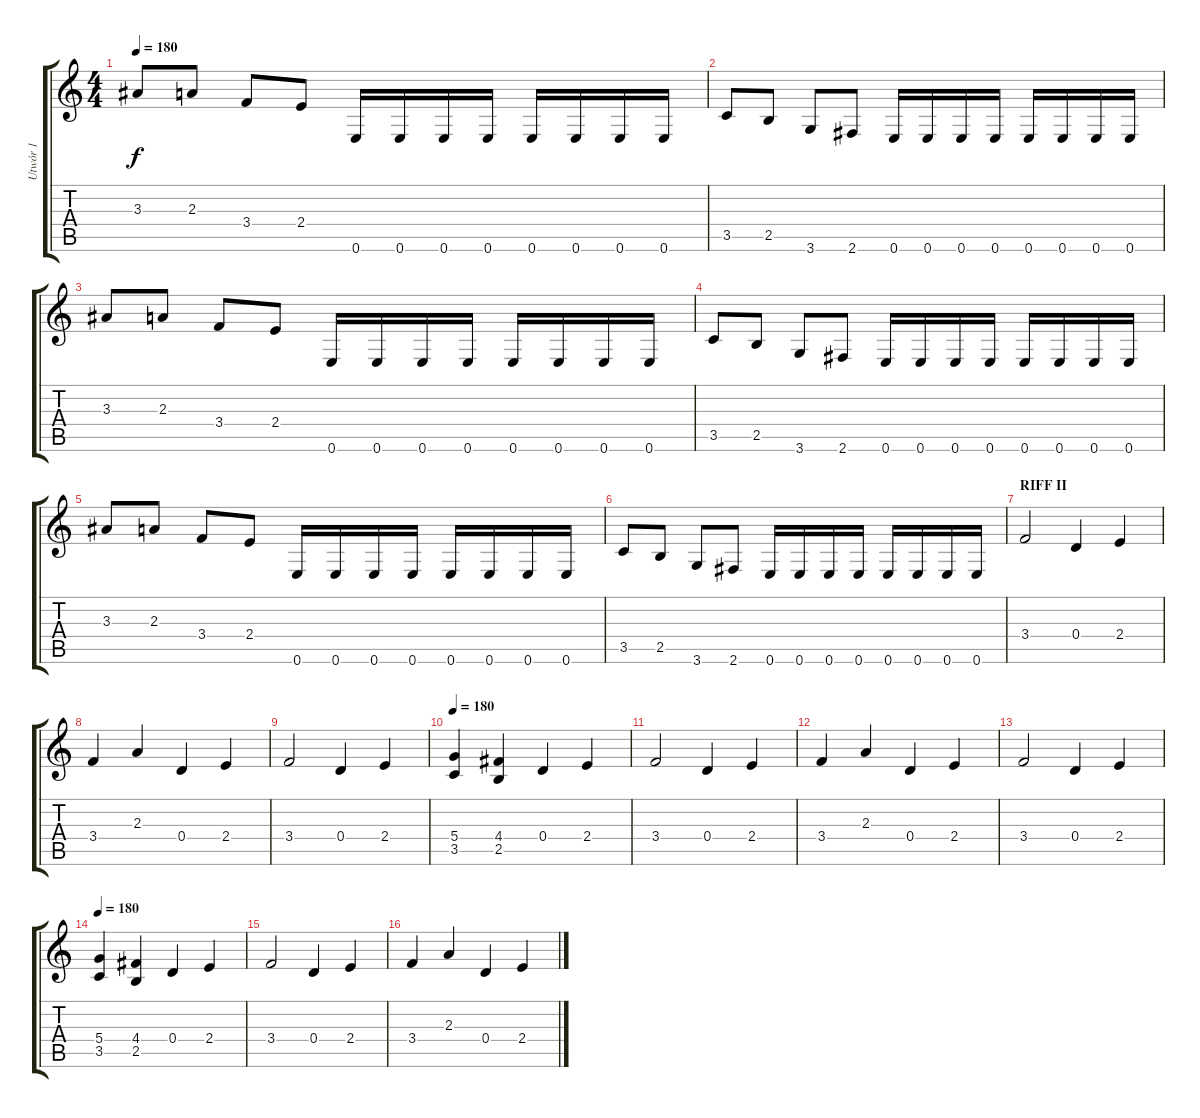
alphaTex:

\track ("Utwór 1" "Utwór 1") {instrument distortionguitar}
\staff {score tabs}
\tuning (E4 B3 G3 D3 A2 E2) {hide}
\ts (4 4)
\tempo 180
\clef g2
\ks c
3.3.8{dy f} 2.3.8 3.4.8 2.4.8 0.6.16 0.6.16 0.6.16 0.6.16 0.6.16 0.6.16 0.6.16 0.6.16 |
3.5.8 2.5.8 3.6.8 2.6.8 0.6.16 0.6.16 0.6.16 0.6.16 0.6.16 0.6.16 0.6.16 0.6.16 |
3.3.8 2.3.8 3.4.8 2.4.8 0.6.16 0.6.16 0.6.16 0.6.16 0.6.16 0.6.16 0.6.16 0.6.16 |
3.5.8 2.5.8 3.6.8 2.6.8 0.6.16 0.6.16 0.6.16 0.6.16 0.6.16 0.6.16 0.6.16 0.6.16 |
3.3.8 2.3.8 3.4.8 2.4.8 0.6.16 0.6.16 0.6.16 0.6.16 0.6.16 0.6.16 0.6.16 0.6.16 |
3.5.8 2.5.8 3.6.8 2.6.8 0.6.16 0.6.16 0.6.16 0.6.16 0.6.16 0.6.16 0.6.16 0.6.16 |
\section ("" "RIFF II")
3.4.2 0.4.4 2.4.4 |
3.4.4 2.3.4 0.4.4 2.4.4 |
3.4.2 0.4.4 2.4.4 |
\tempo 180
(5.4 3.5).4 (4.4 2.5).4 0.4.4 2.4.4 |
3.4.2 0.4.4 2.4.4 |
3.4.4 2.3.4 0.4.4 2.4.4 |
3.4.2 0.4.4 2.4.4 |
\tempo 180
(5.4 3.5).4 (4.4 2.5).4 0.4.4 2.4.4 |
3.4.2 0.4.4 2.4.4 |
3.4.4 2.3.4 0.4.4 2.4.4
